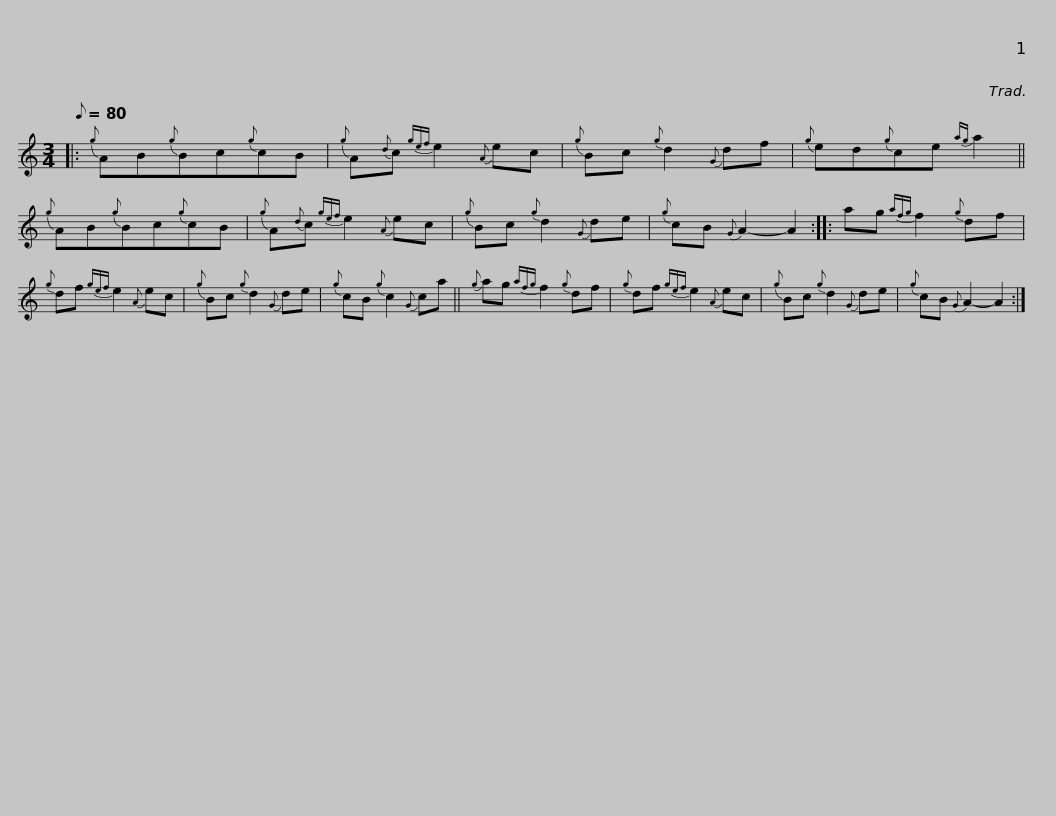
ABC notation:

X:1
L:1/8
Q:1/8=80
M:3/4
I:linebreak $
K:C
V:1 treble
V:1
|:{g} AB{g}Bc{g}cB |{g} A{d}c{gef} e2{A} ec |{g} Bc{g} d2{G} df |{g} ed{g}ce{ag} a2 ||{g} AB{g}Bc{g}cB |$ %5
{g} A{d}c{gef} e2{A} ec |{g} Bc{g} d2{G} de |{g} cB{G} A2- A2 :: ag{afg} f2{g} df |{g} df{gef} e2{A} ec |$ %10
{g} Bc{g} d2{G} de |{g} cB{g} c2{G} ca ||{g} ag{afg} f2{g} df |{g} df{gef} e2{A} ec |{g} Bc{g} d2{G} de |$ %15
{g} cB{G} A2- A2 :| %16
